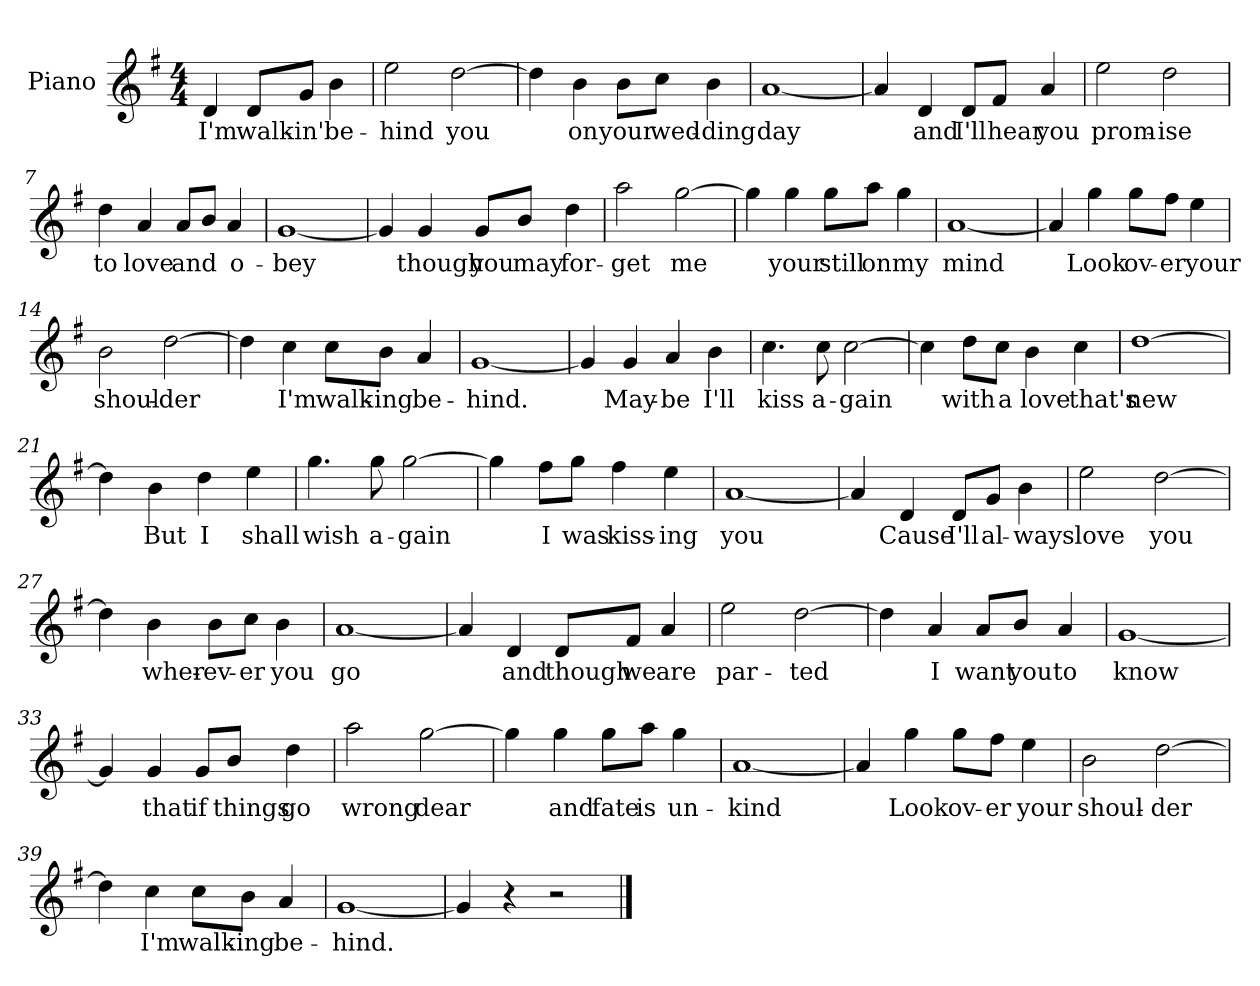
**kern	**text
*part1	*part1
*staff1	*staff1
*I"Piano	*
*I'Pno	*
*clefG2	*
*k[f#]	*
*G:	*
*M4/4	*
=1	=1
4d/	I'm
8d/L	walk-
8g/J	-in'
4b\	be-
=2	=2
2ee\	-hind
[2dd\	you
=3	=3
4dd\]	.
4b\	on
8b\L	your
8cc\J	wed-
4b\	-ding
=4	=4
[1a	day
=5	=5
4a/]	.
4d/	and
8d/L	I'll
8f#/J	hear
4a/	you
!!LO:LB:g=z
=6	=6
2ee\	prom-
2dd\	-ise
=7	=7
4dd\	to
4a/	love
8a/L	and
8b/J	.
4a/	o-
=8	=8
[1g	-bey
=9	=9
4g/]	.
4g/	though
8g/L	you
8b/J	may
4dd\	for-
=10	=10
2aa\	-get
[2gg\	me
!!LO:LB:g=z
=11	=11
4gg\]	.
4gg\	your
8gg\L	still
8aa\J	on
4gg\	my
=12	=12
[1a	mind
=13	=13
4a/]	.
4gg\	Look
8gg\L	ov-
8ff#\J	-er
4ee\	your
=14	=14
2b\	shoul-
[2dd\	-der
=15	=15
4dd\]	.
4cc\	I'm
8cc\L	walk-
8b\J	-ing
4a/	be-
!!LO:LB:g=z
=16	=16
[1g	-hind.
=17	=17
4g/]	.
4g/	May-
4a/	-be
4b\	I'll
=18	=18
4.cc\	kiss
8cc\	a-
[2cc\	-gain
=19	=19
4cc\]	.
8dd\L	with
8cc\J	a
4b\	love
4cc\	that's
=20	=20
[1dd	new
=21	=21
4dd\]	.
4b\	But
4dd\	I
4ee\	shall
!!LO:LB:g=z
=22	=22
4.gg\	wish
8gg\	a-
[2gg\	-gain
=23	=23
4gg\]	.
8ff#\L	I
8gg\J	was
4ff#\	kiss-
4ee\	-ing
=24	=24
[1a	you
=25	=25
4a/]	.
4d/	Cause
8d/L	I'll
8g/J	al-
4b\	-ways
=26	=26
2ee\	love
[2dd\	you
!!LO:LB:g=z
=27	=27
4dd\]	.
4b\	wher-
8b\L	-ev-
8cc\J	-er
4b\	you
=28	=28
[1a	go
=29	=29
4a/]	.
4d/	and
8d/L	though
8f#/J	we
4a/	are
=30	=30
2ee\	par-
[2dd\	-ted
=31	=31
4dd\]	.
4a/	I
8a/L	want
8b/J	you
4a/	to
!!LO:LB:g=z
=32	=32
[1g	know
=33	=33
4g/]	.
4g/	that
8g/L	if
8b/J	things
4dd\	go
=34	=34
2aa\	wrong
[2gg\	dear
=35	=35
4gg\]	.
4gg\	and
8gg\L	fate
8aa\J	is
4gg\	un-
=36	=36
[1a	-kind
!!LO:LB:g=z
=37	=37
4a/]	.
4gg\	Look
8gg\L	ov-
8ff#\J	-er
4ee\	your
=38	=38
2b\	shoul-
[2dd\	-der
=39	=39
4dd\]	.
4cc\	I'm
8cc\L	walk-
8b\J	-ing
4a/	be-
=40	=40
[1g	-hind.
=41	=41
4g/]	.
4r	.
2r	.
==	==
*-	*-
